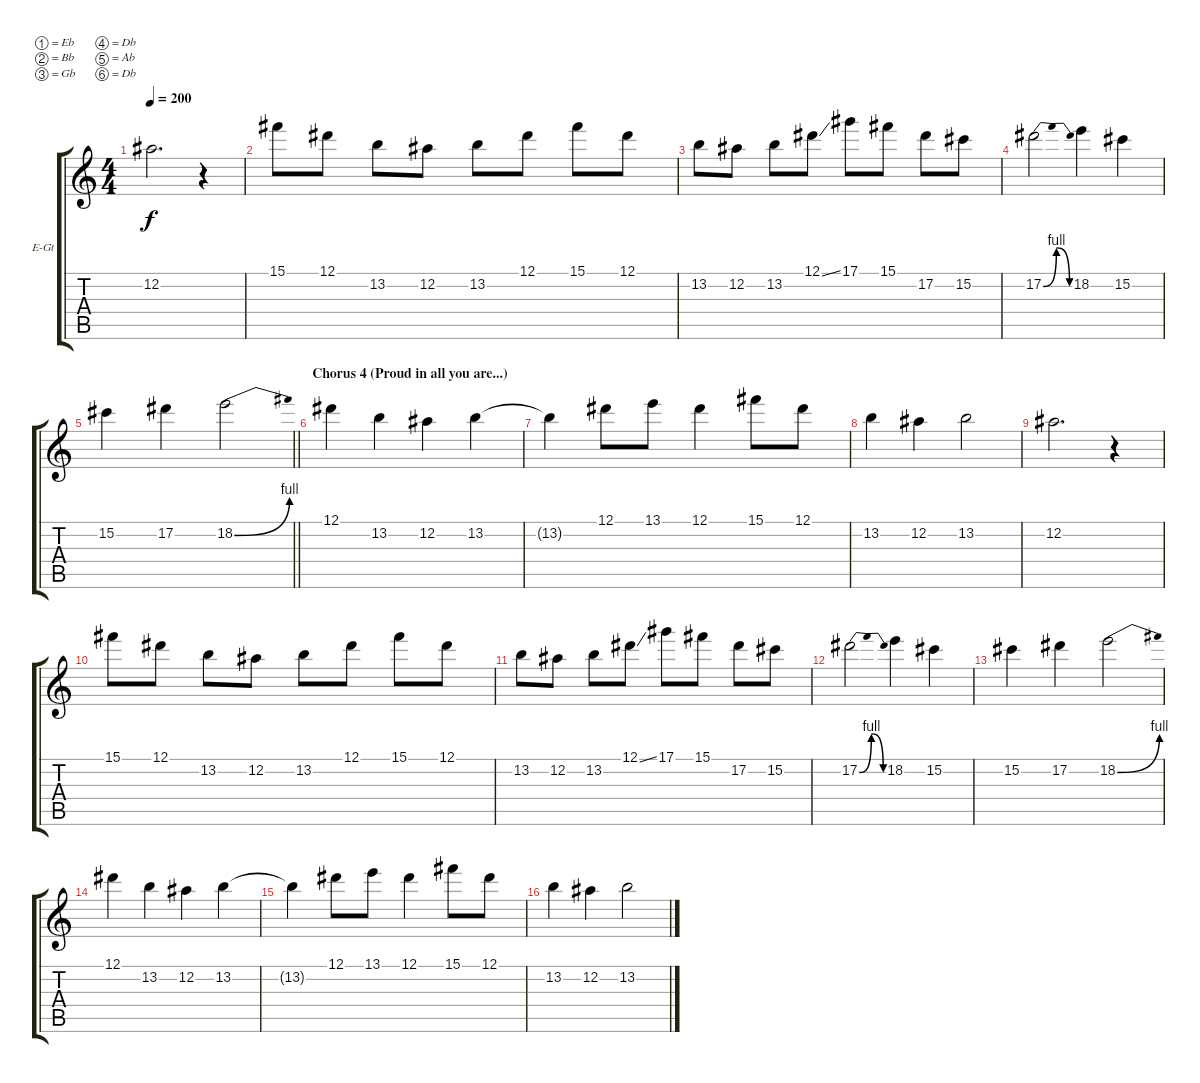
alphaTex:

\bracketExtendMode groupsimilarinstruments
\firstSystemTrackNameOrientation horizontal
\otherSystemsTrackNameOrientation horizontal
\track ("Jinxx" "E-Gt") {instrument distortionguitar}
\staff {score tabs}
\tuning (Eb4 Bb3 Gb3 Db3 Ab2 Db2)
\ts (4 4)
\tempo 200
\clef g2
\ks c
12.2.2{d dy f} r.4 |
15.1.8 12.1.8 13.2.8 12.2.8 13.2.8 12.1.8 15.1.8 12.1.8 |
13.2.8 12.2.8 13.2.8 12.1{ss}.8 17.1.8 15.1.8 17.2.8 15.2.8 |
17.2{be (bendrelease 0 0 30 4 30 4 60 0)}.2 18.2.4 15.2.4 |
\barLineRight lightlight
15.2.4 17.2.4 18.2{be (bend 0 0 60 4)}.2 |
\section ("" "Chorus 4 (Proud in all you are...)")
12.1.4 13.2.4 12.2.4 13.2.4 |
13.2{t}.4 12.1.8 13.1.8 12.1.4 15.1.8 12.1.8 |
13.2.4 12.2.4 13.2.2 |
12.2.2{d} r.4 |
15.1.8 12.1.8 13.2.8 12.2.8 13.2.8 12.1.8 15.1.8 12.1.8 |
13.2.8 12.2.8 13.2.8 12.1{ss}.8 17.1.8 15.1.8 17.2.8 15.2.8 |
17.2{be (bendrelease 0 0 30 4 30 4 60 0)}.2 18.2.4 15.2.4 |
15.2.4 17.2.4 18.2{be (bend 0 0 60 4)}.2 |
12.1.4 13.2.4 12.2.4 13.2.4 |
13.2{t}.4 12.1.8 13.1.8 12.1.4 15.1.8 12.1.8 |
13.2.4 12.2.4 13.2.2
